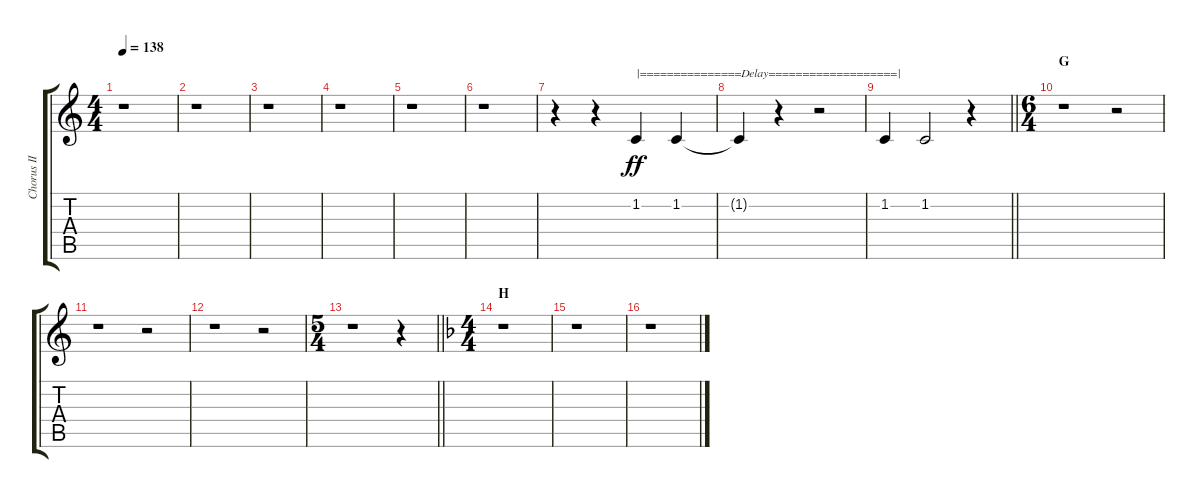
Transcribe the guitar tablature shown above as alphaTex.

\track ("Chorus II" "Chorus II") {instrument voiceoohs}
\staff {score tabs}
\tuning (E4 B3 G3 D3 A2 E2) {hide}
\ts (4 4)
\tempo 138
\clef g2
\ks c
r.1{dy ff} |
r.1 |
r.1 |
r.1 |
r.1 |
r.1 |
r.4 r.4 1.2.4{txt "|===============Delay===================|"} 1.2.4 |
1.2{t}.4 r.4 r.2 |
\barLineRight lightlight
1.2.4 1.2.2 r.4 |
\ts (6 4)
\section ("" "G")
r.1 r.2 |
r.1 r.2 |
r.1 r.2 |
\ts (5 4)
\barLineRight lightlight
r.1 r.4 |
\ts (4 4)
\section ("" "H")
\ks f
r.1 |
r.1 |
r.1
